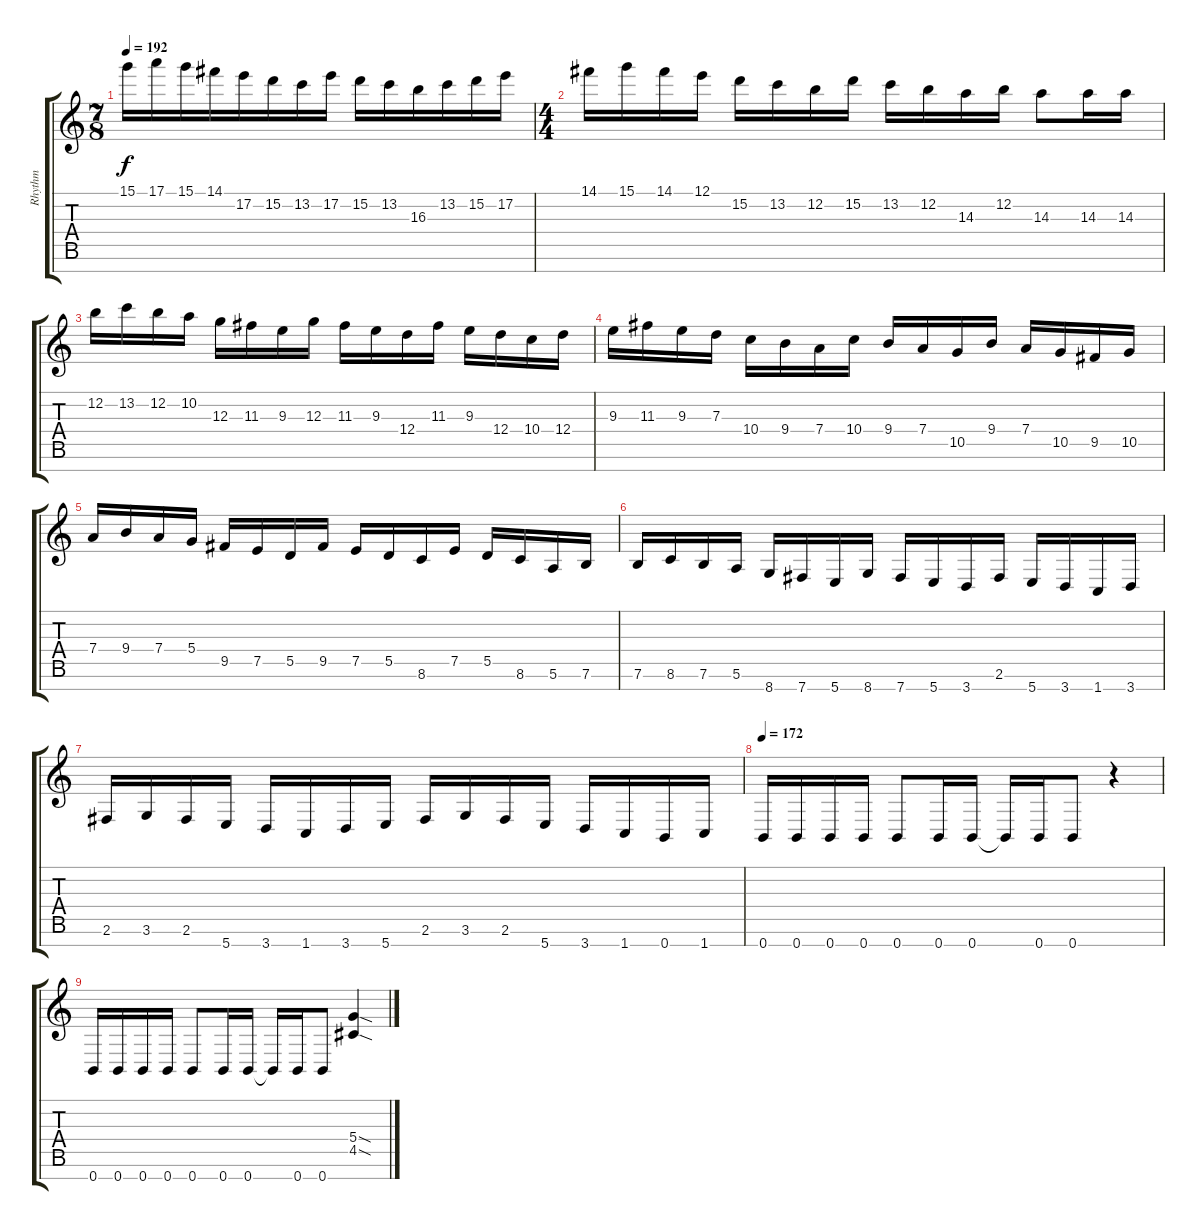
\track ("Rhythm" "Rhythm") {instrument distortionguitar}
\staff {score tabs}
\tuning (E4 B3 G3 D3 A2 E2 B1) {hide}
\ts (7 8)
\tempo 192
\clef g2
\ks c
15.1.16{dy f} 17.1.16 15.1.16 14.1.16 17.2.16 15.2.16 13.2.16 17.2.16 15.2.16 13.2.16 16.3.16 13.2.16 15.2.16 17.2.16 |
\ts (4 4)
14.1.16 15.1.16 14.1.16 12.1.16 15.2.16 13.2.16 12.2.16 15.2.16 13.2.16 12.2.16 14.3.16 12.2.16 14.3.8 14.3.16 14.3.16 |
12.2.16 13.2.16 12.2.16 10.2.16 12.3.16 11.3.16 9.3.16 12.3.16 11.3.16 9.3.16 12.4.16 11.3.16 9.3.16 12.4.16 10.4.16 12.4.16 |
9.3.16 11.3.16 9.3.16 7.3.16 10.4.16 9.4.16 7.4.16 10.4.16 9.4.16 7.4.16 10.5.16 9.4.16 7.4.16 10.5.16 9.5.16 10.5.16 |
7.4.16 9.4.16 7.4.16 5.4.16 9.5.16 7.5.16 5.5.16 9.5.16 7.5.16 5.5.16 8.6.16 7.5.16 5.5.16 8.6.16 5.6.16 7.6.16 |
7.6.16 8.6.16 7.6.16 5.6.16 8.7.16 7.7.16 5.7.16 8.7.16 7.7.16 5.7.16 3.7.16 2.6.16 5.7.16 3.7.16 1.7.16 3.7.16 |
2.6.16 3.6.16 2.6.16 5.7.16 3.7.16 1.7.16 3.7.16 5.7.16 2.6.16 3.6.16 2.6.16 5.7.16 3.7.16 1.7.16 0.7.16 1.7.16 |
\tempo 172
0.7.16 0.7.16 0.7.16 0.7.16 0.7.8 0.7.16 0.7.16 0.7{t}.16 0.7.16 0.7.8 r.4 |
0.7.16 0.7.16 0.7.16 0.7.16 0.7.8 0.7.16 0.7.16 0.7{t}.16 0.7.16 0.7.8 (5.4{sod} 4.5{sod}).4
